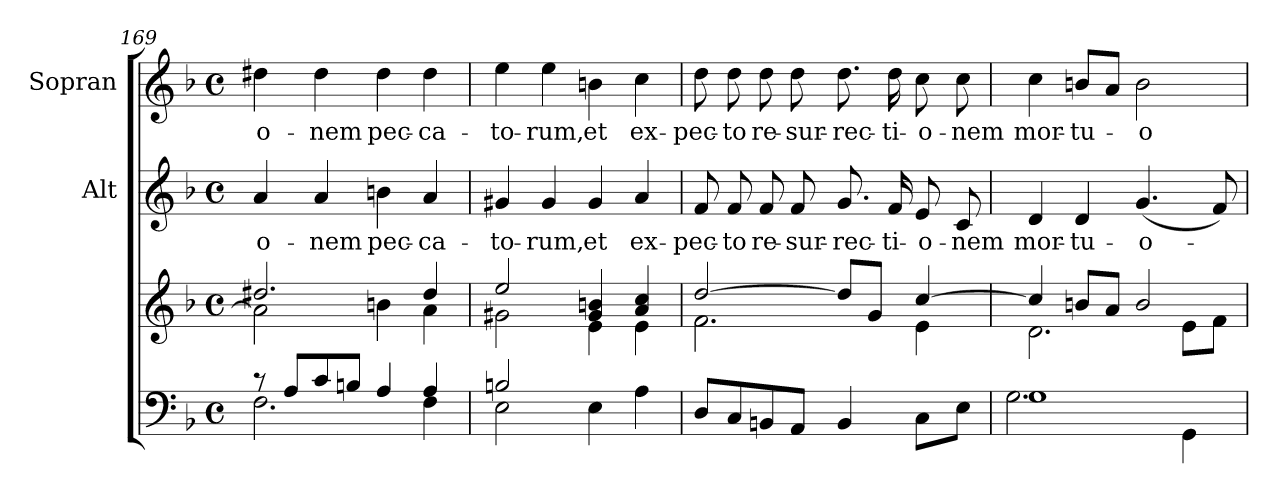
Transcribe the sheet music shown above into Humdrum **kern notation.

**kern	**kern	**kern	**text	**kern	**text
*part3	*part3	*part2	*part2	*part1	*part1
*staff4	*staff3	*staff2	*staff2	*staff1	*staff1
*	*	*I"Alt	*	*I"Sopran	*
*clefF4	*clefG2	*clefG2	*	*clefG2	*
*k[b-]	*k[b-]	*k[b-]	*	*k[b-]	*
*F:	*F:	*F:	*	*F:	*
*M4/4	*M4/4	*M4/4	*	*M4/4	*
*met(c)	*met(c)	*met(c)	*	*met(c)	*
=169	=169	=169	=169	=169	=169
*^	*^	*	*	*	*
!	!	!	!	!	!LO:LY:b	!	!LO:LY:b
8rc	2.F\	2.dd#X/	2a\]	4a/	-o-	4dd#X\	-o-
8A/L	.	.	.	.	.	.	.
!	!	!	!	!	!LO:LY:b	!	!LO:LY:b
8c/	.	.	.	4a/	-nem	4dd#\	-nem
8Bn/J	.	.	.	.	.	.	.
!	!	!	!	!	!LO:LY:b	!	!LO:LY:b
4A/	.	.	4bn\	4bn\	pec-	4dd#\	pec-
!	!	!	!	!	!LO:LY:b	!	!LO:LY:b
4A/	4F\	4dd#/	4a\	4a/	-ca-	4dd#\	-ca-
=170	=170	=170	=170	=170	=170	=170	=170
!	!	!	!	!	!LO:LY:b	!	!LO:LY:b
2Bn/	2E\	2ee/	2g#X\	4g#X/	-to-	4ee\	-to-
!	!	!	!	!	!LO:LY:b	!	!LO:LY:b
.	.	.	.	4g#/	-rum,	4ee\	-rum,
!	!	!	!	!	!LO:LY:b	!	!LO:LY:b
2ryy	4E\	4g#/ 4bn/	4e\	4g#/	et	4bn\	et
!	!	!	!	!	!LO:LY:b	!	!LO:LY:b
.	4A\	4a/ 4cc/	4e\	4a/	ex-	4cc\	ex-
=171	=171	=171	=171	=171	=171	=171	=171
!	!	!	!	!	!LO:LY:b	!	!LO:LY:b
*v	*v	*	*	*	*	*	*
8D/L	[>2dd/	2.f\	8f/	-pec-	8dd\	-pec-
!	!	!	!	!LO:LY:b	!	!LO:LY:b
8C/	.	.	8f/	-to	8dd\	-to
!	!	!	!	!LO:LY:b	!	!LO:LY:b
8BBn/	.	.	8f/	re-	8dd\	re-
!	!	!	!	!LO:LY:b	!	!LO:LY:b
8AA/J	.	.	8f/	-sur-	8dd\	-sur-
!	!	!	!	!LO:LY:b	!	!LO:LY:b
4BB/	8dd/L]	.	8.g/	-rec-	8.dd\	-rec-
.	8g/J	.	.	.	.	.
!	!	!	!	!LO:LY:b	!	!LO:LY:b
.	.	.	16f/	-ti-	16dd\	-ti-
!	!	!	!	!LO:LY:b	!	!LO:LY:b
8C\L	[>4cc/	4e\	8e/	-o-	8cc\	-o-
!	!	!	!	!LO:LY:b	!	!LO:LY:b
8E\J	.	.	8c/	-nem	8cc\	-nem
!!LO:LB:g=z
=172	=172	=172	=172	=172	=172	=172
*^	*	*	*	*	*	*
!	!	!	!	!	!LO:LY:b	!	!LO:LY:b
1G	2.G\	4cc/]	2.d\	4d/	mor-	4cc\	mor-
!	!	!	!	!	!LO:LY:b	!	!LO:LY:b
.	.	8bn/L	.	4d/	-tu-	8bn/L	-tu-
.	.	8a/J	.	.	.	8a/J	.
!	!	!	!	!	!LO:LY:b	!	!LO:LY:b
.	.	2b/	.	(<4.g/	-o-	2b\	-o-
.	4GG\	.	8e\L	.	.	.	.
.	.	.	8f\J	8f/)	.	.	.
*v	*v	*	*	*	*	*	*
*	*v	*v	*	*	*	*
=	=	=	=	=	=
*-	*-	*-	*-	*-	*-
